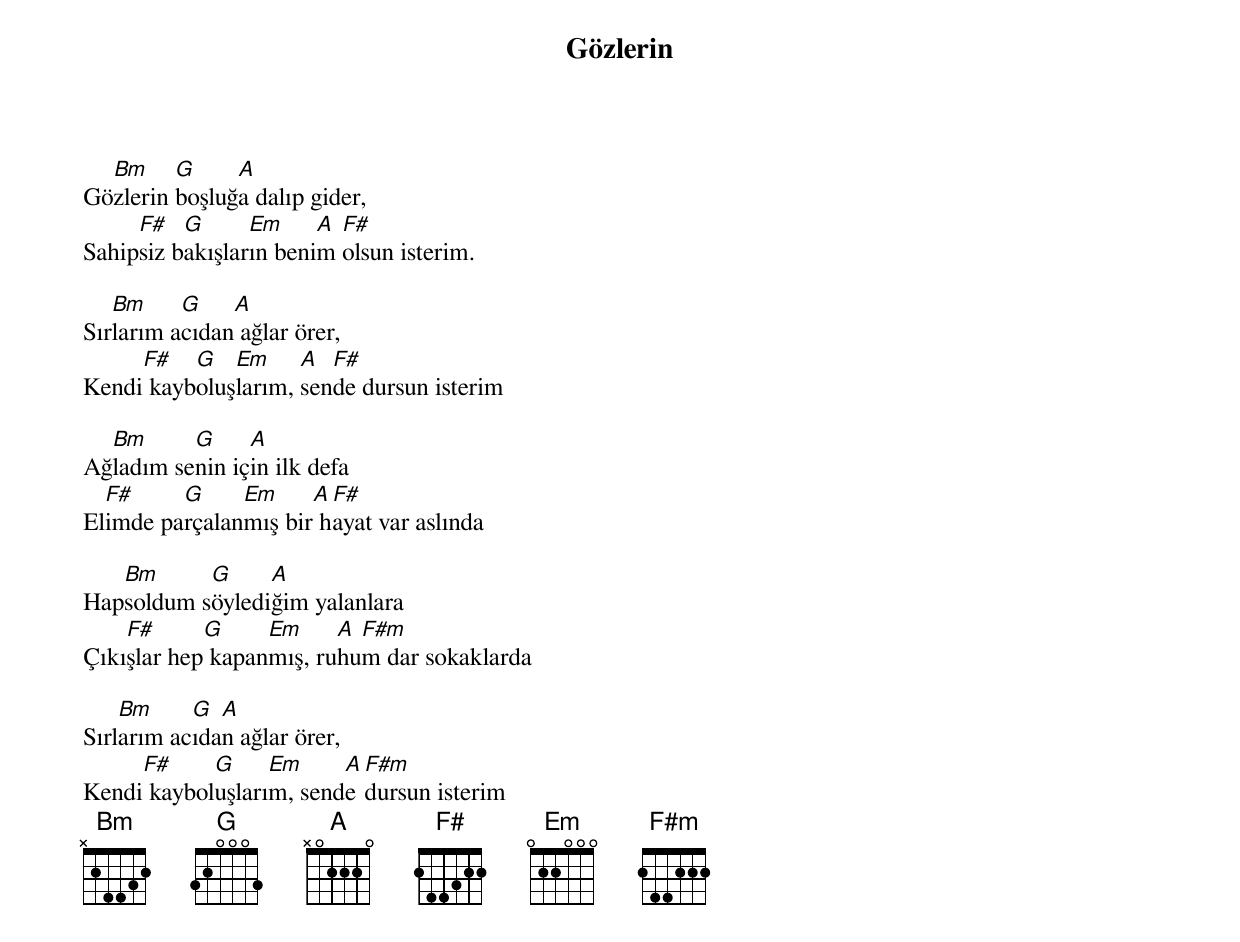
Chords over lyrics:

{title: Gözlerin}
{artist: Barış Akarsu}

  Bm     G     A
Gözlerin boşluğa dalıp gider,
     F#   G      Em     A F#
Sahipsiz bakışların benim olsun isterim.

   Bm     G    A
Sırlarım acıdan ağlar örer,
     F#   G   Em     A  F#
Kendi kayboluşlarım, sende dursun isterim

  Bm      G     A
Ağladım senin için ilk defa
  F#     G     Em     A F#
Elimde parçalanmış bir hayat var aslında

   Bm      G     A
Hapsoldum söylediğim yalanlara
    F#      G     Em     A F#m
Çıkışlar hep kapanmış, ruhum dar sokaklarda

    Bm     G  A
Sırlarım acıdan ağlar örer,
     F#     G     Em     A F#m
Kendi kayboluşlarım, sende dursun isterim
